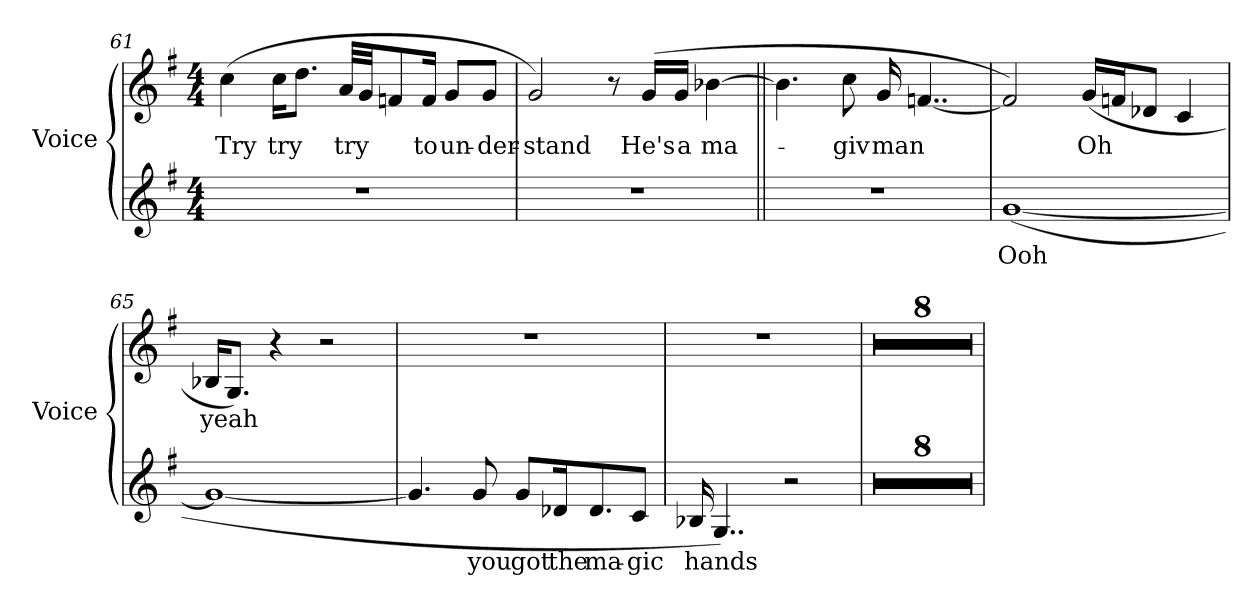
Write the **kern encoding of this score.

**kern	**text	**kern	**text
*part2	*part2	*part1	*part1
*staff2	*staff2	*staff1	*staff1
*I"Voice	*	*I"Voice	*
*I'Voice	*	*I'Voice	*
*clefG2	*	*clefG2	*
*k[f#]	*	*k[f#]	*
*G:	*	*G:	*
*M4/4	*	*M4/4	*
=61	=61	=61	=61
!	!	!	!LO:LY:b:color=#000000
1r	.	(4cci\	Try
!	!	!	!LO:LY:b:color=#000000
.	.	16cci\KL	try
.	.	8.ddi\J	.
!	!	!	!LO:LY:b:color=#000000
.	.	32ai/LLL	try
.	.	32gi/JJ	.
.	.	8fni/	.
!	!	!	!LO:LY:b:color=#000000
.	.	16fi/Jk	to
!	!	!	!LO:LY:b:color=#000000
.	.	8gi/L	un-
!	!	!	!LO:LY:b:color=#000000
.	.	8gi/J	-der-
=62	=62	=62	=62
!	!	!	!LO:LY:b:color=#000000
1r	.	2gi/)	-stand
.	.	8r	.
!	!	!	!LO:LY:b:color=#000000
.	.	(16gi/LL	He's
!	!	!	!LO:LY:b:color=#000000
.	.	16gi/JJ	a
!	!	!	!LO:LY:b:color=#000000
.	.	[4b-Xi\	ma-
!!LO:LB:g=z
=63||	=63||	=63||	=63||
1r	.	4.b-i\]	.
!	!	!	!LO:LY:b:color=#000000
.	.	8cci\	-giv
!	!	!	!LO:LY:b:color=#000000
.	.	16gi/	man
.	.	[4..fni/	.
=64	=64	=64	=64
!	!LO:LY:b:color=#000000	!	!
([1gi	Ooh	2fi/])	.
!	!	!	!LO:LY:b:color=#000000
.	.	(16gi/LL	Oh
.	.	16fni/J	.
.	.	8d-Xi/J	.
.	.	4ci/	.
=65	=65	=65	=65
!	!	!	!LO:LY:b:color=#000000
1gi_	.	16B-Xi/KL	yeah
.	.	8.Gi/J)	.
.	.	4r	.
.	.	2r	.
=66	=66	=66	=66
4.gi/]	.	1r	.
!	!LO:LY:b:color=#000000	!	!
8gi/	you	.	.
!	!LO:LY:b:color=#000000	!	!
8gi/L	got	.	.
!	!LO:LY:b:color=#000000	!	!
16d-Xi/k	the	.	.
!	!LO:LY:b:color=#000000	!	!
8.d-i/	ma-	.	.
!	!LO:LY:b:color=#000000	!	!
8ci/J	-gic	.	.
!!LO:LB:g=z
=67	=67	=67	=67
!	!LO:LY:b:color=#000000	!	!
16B-Xi/	hands	1r	.
4..Gi/)	.	.	.
2r	.	.	.
=68	=68	=68	=68
1r	.	1r	.
=69	=69	=69	=69
1r	.	1r	.
=70	=70	=70	=70
1r	.	1r	.
=71	=71	=71	=71
1r	.	1r	.
=72	=72	=72	=72
1r	.	1r	.
=73	=73	=73	=73
1r	.	1r	.
=74	=74	=74	=74
1r	.	1r	.
=75	=75	=75	=75
1r	.	1r	.
=	=	=	=
*-	*-	*-	*-
